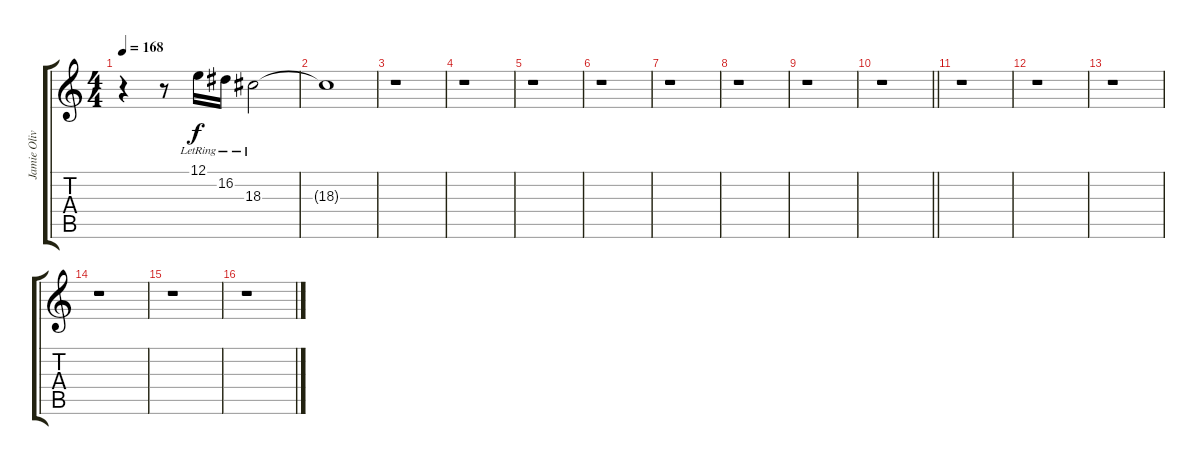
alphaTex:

\track ("Jamie Oliver | Sampler" "Jamie Oliv") {instrument fx8scifi}
\staff {score tabs}
\tuning (E4 B3 G3 D3 A2 D2) {hide}
\ts (4 4)
\tempo 168
\clef g2
\ks c
r.4{dy f} r.8 12.1{lr}.16 16.2{lr}.16 18.3{lr}.2 |
18.3{t}.1 |
r.1 |
r.1 |
r.1 |
r.1 |
r.1 |
r.1 |
r.1 |
\barLineRight lightlight
r.1 |
r.1 |
r.1 |
r.1 |
r.1 |
r.1 |
r.1
